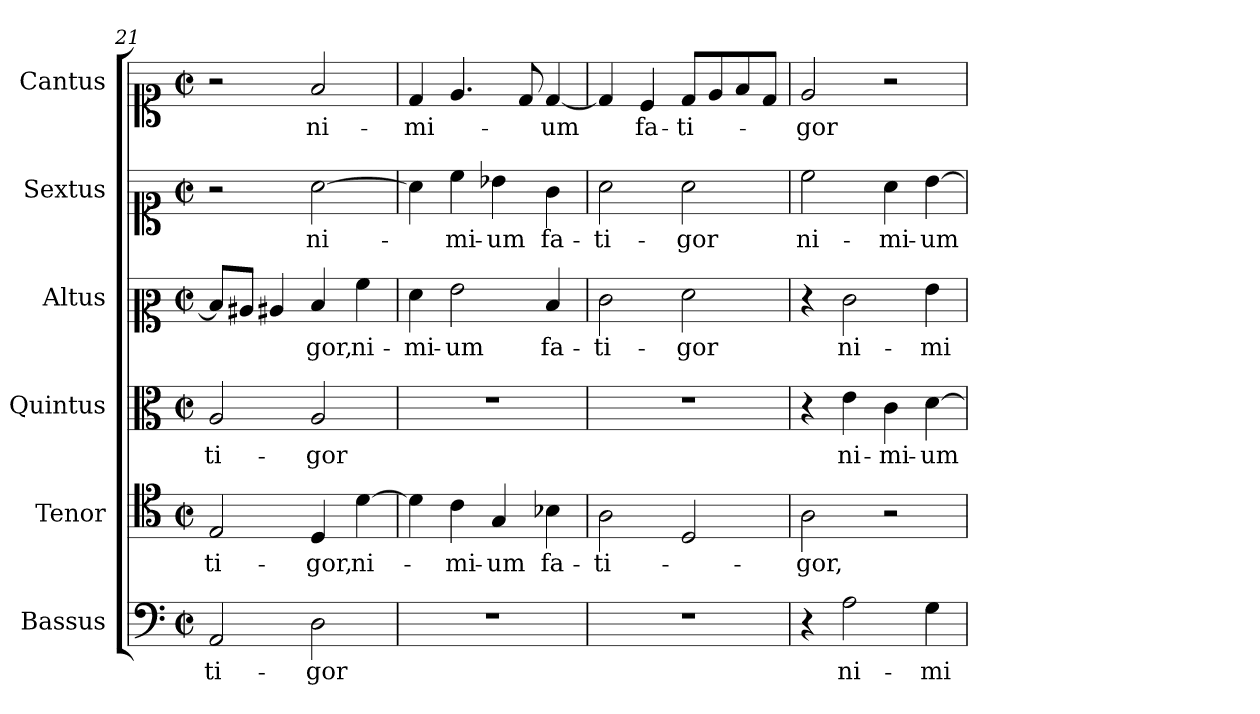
**kern	**text	**kern	**text	**kern	**text	**kern	**text	**kern	**text	**kern	**text
*part6	*part6	*part5	*part5	*part4	*part4	*part3	*part3	*part2	*part2	*part1	*part1
*staff6	*staff6	*staff5	*staff5	*staff4	*staff4	*staff3	*staff3	*staff2	*staff2	*staff1	*staff1
*I"Bassus	*	*I"Tenor	*	*I"Quintus	*	*I"Altus	*	*I"Sextus	*	*I"Cantus	*
*clefF4	*	*clefC4	*	*clefC3	*	*clefC2	*	*clefC1	*	*clefC1	*
*k[]	*	*k[]	*	*k[]	*	*k[]	*	*k[]	*	*k[]	*
*C:	*	*C:	*	*C:	*	*C:	*	*C:	*	*C:	*
*M2/2	*	*M2/2	*	*M2/2	*	*M2/2	*	*M2/2	*	*M2/2	*
*met(c|)	*	*met(c|)	*	*met(c|)	*	*met(c|)	*	*met(c|)	*	*met(c|)	*
=21	=21	=21	=21	=21	=21	=21	=21	=21	=21	=21	=21
!	!LO:LY:b:color=#000000	!	!	!	!	!	!	!	!	!	!
!	!	!	!LO:LY:b:color=#000000	!	!	!	!	!	!	!	!
!	!	!	!	!	!LO:LY:b:color=#000000	!	!	!	!	!	!
2AAi/	-ti-	2Ei/	-ti-	2Ai/	-ti-	8di/L]	.	2r	.	2r	.
.	.	.	.	.	.	8c#Xi/J	.	.	.	.	.
.	.	.	.	.	.	4c#Xi/	.	.	.	.	.
!	!LO:LY:b:color=#000000	!	!	!	!	!	!	!	!	!	!
!	!	!	!LO:LY:b:color=#000000	!	!	!	!	!	!	!	!
!	!	!	!	!	!LO:LY:b:color=#000000	!	!	!	!	!	!
!	!	!	!	!	!	!	!LO:LY:b:color=#000000	!	!	!	!
!	!	!	!	!	!	!	!	!	!LO:LY:b:color=#000000	!	!
!	!	!	!	!	!	!	!	!	!	!	!LO:LY:b:color=#000000
2Di\	-gor	4Di/	-gor,	2Ai/	-gor	4di/	-gor,	[>2ai\	ni-	2fi/	ni-
!	!	!	!LO:LY:b:color=#000000	!	!	!	!	!	!	!	!
!	!	!	!	!	!	!	!LO:LY:b:color=#000000	!	!	!	!
.	.	[>4di\	ni-	.	.	4ai\	ni-	.	.	.	.
=22	=22	=22	=22	=22	=22	=22	=22	=22	=22	=22	=22
!	!	!	!	!	!	!	!LO:LY:b:color=#000000	!	!	!	!
!	!	!	!	!	!	!	!	!	!	!	!LO:LY:b:color=#000000
1r	.	4di\]	.	1r	.	4fi\	-mi-	4ai\]	.	4di/	-mi-
!	!	!	!LO:LY:b:color=#000000	!	!	!	!	!	!	!	!
!	!	!	!	!	!	!	!LO:LY:b:color=#000000	!	!	!	!
!	!	!	!	!	!	!	!	!	!LO:LY:b:color=#000000	!	!
.	.	4ci\	-mi-	.	.	2gi\	-um	4cci\	-mi-	4.ei/	.
!	!	!	!LO:LY:b:color=#000000	!	!	!	!	!	!	!	!
!	!	!	!	!	!	!	!	!	!LO:LY:b:color=#000000	!	!
.	.	4Gi/	-um	.	.	.	.	4b-Xi\	-um	.	.
.	.	.	.	.	.	.	.	.	.	8di/	.
!	!	!	!LO:LY:b:color=#000000	!	!	!	!	!	!	!	!
!	!	!	!	!	!	!	!LO:LY:b:color=#000000	!	!	!	!
!	!	!	!	!	!	!	!	!	!LO:LY:b:color=#000000	!	!
!	!	!	!	!	!	!	!	!	!	!	!LO:LY:b:color=#000000
.	.	4B-Xi\	fa-	.	.	4di/	fa-	4gi\	fa-	[<4di/	-um
=23	=23	=23	=23	=23	=23	=23	=23	=23	=23	=23	=23
!	!	!	!LO:LY:b:color=#000000	!	!	!	!	!	!	!	!
!	!	!	!	!	!	!	!LO:LY:b:color=#000000	!	!	!	!
!	!	!	!	!	!	!	!	!	!LO:LY:b:color=#000000	!	!
1r	.	2Ai\	-ti-	1r	.	2ei\	-ti-	2ai\	-ti-	4di/]	.
!	!	!	!	!	!	!	!	!	!	!	!LO:LY:b:color=#000000
.	.	.	.	.	.	.	.	.	.	4ci/	fa-
!	!	!	!	!	!	!	!LO:LY:b:color=#000000	!	!	!	!
!	!	!	!	!	!	!	!	!	!LO:LY:b:color=#000000	!	!
!	!	!	!	!	!	!	!	!	!	!	!LO:LY:b:color=#000000
.	.	2Di/	.	.	.	2fi\	-gor	2ai\	-gor	8di/L	-ti-
.	.	.	.	.	.	.	.	.	.	8ei/	.
.	.	.	.	.	.	.	.	.	.	8fi/	.
.	.	.	.	.	.	.	.	.	.	8di/J	.
!!LO:PB:g=z
=24	=24	=24	=24	=24	=24	=24	=24	=24	=24	=24	=24
!	!	!	!LO:LY:b:color=#000000	!	!	!	!	!	!	!	!
!	!	!	!	!	!	!	!	!	!LO:LY:b:color=#000000	!	!
!	!	!	!	!	!	!	!	!	!	!	!LO:LY:b:color=#000000
4r	.	2Ai\	-gor,	4r	.	4r	.	2cci\	ni-	2ei/	-gor
!	!LO:LY:b:color=#000000	!	!	!	!	!	!	!	!	!	!
!	!	!	!	!	!LO:LY:b:color=#000000	!	!	!	!	!	!
!	!	!	!	!	!	!	!LO:LY:b:color=#000000	!	!	!	!
2Ai\	ni-	.	.	4ei\	ni-	2ei\	ni-	.	.	.	.
!	!	!	!	!	!LO:LY:b:color=#000000	!	!	!	!	!	!
!	!	!	!	!	!	!	!	!	!LO:LY:b:color=#000000	!	!
.	.	2r	.	4ci\	-mi-	.	.	4ai\	-mi-	2r	.
!	!LO:LY:b:color=#000000	!	!	!	!	!	!	!	!	!	!
!	!	!	!	!	!LO:LY:b:color=#000000	!	!	!	!	!	!
!	!	!	!	!	!	!	!LO:LY:b:color=#000000	!	!	!	!
!	!	!	!	!	!	!	!	!	!LO:LY:b:color=#000000	!	!
4Gi\	-mi-	.	.	[>4di\	-um	4gi\	-mi-	[>4bi\	-um	.	.
=	=	=	=	=	=	=	=	=	=	=	=
*-	*-	*-	*-	*-	*-	*-	*-	*-	*-	*-	*-
